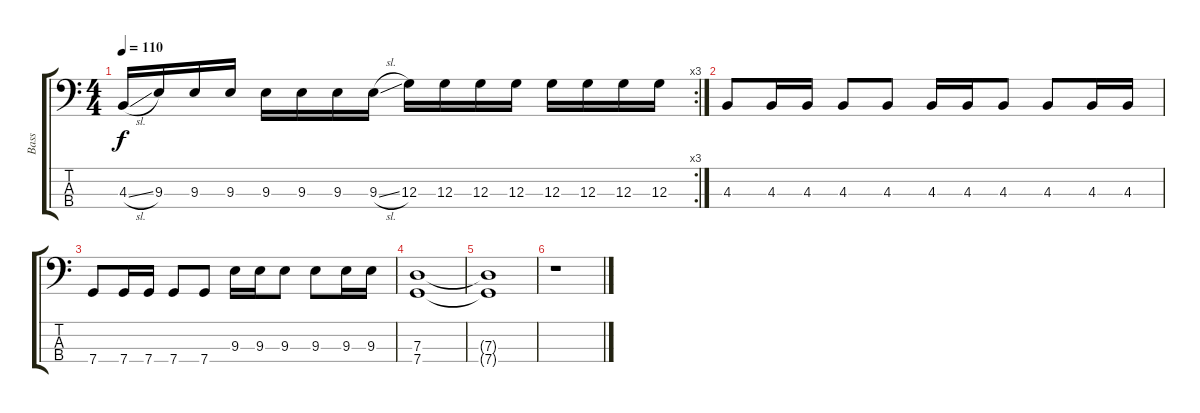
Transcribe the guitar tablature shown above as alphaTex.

\track ("Bass" "Bass") {instrument electricbasspick}
\staff {score tabs}
\tuning (F2 C2 G1 C1) {hide}
\rc 3
\ts (4 4)
\tempo 110
\clef f4
\ks c
4.3{sl}.16{dy f} 9.3.16 9.3.16 9.3.16 9.3.16 9.3.16 9.3.16 9.3{sl}.16 12.3.16 12.3.16 12.3.16 12.3.16 12.3.16 12.3.16 12.3.16 12.3.16 |
4.3.8 4.3.16 4.3.16 4.3.8 4.3.8 4.3.16 4.3.16 4.3.8 4.3.8 4.3.16 4.3.16 |
7.4.8 7.4.16 7.4.16 7.4.8 7.4.8 9.3.16 9.3.16 9.3.8 9.3.8 9.3.16 9.3.16 |
(7.3 7.4).1 |
(7.3{t} 7.4{t}).1 |
r.1
